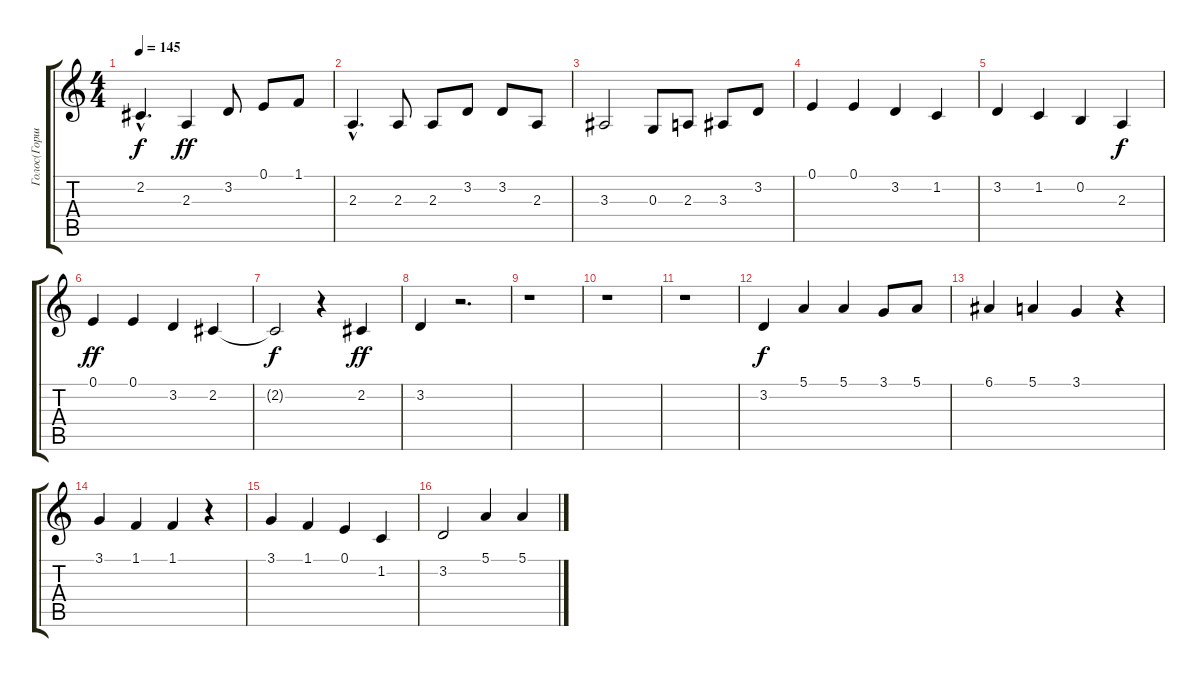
\track ("Голос(Горшенев А.)" "Голос(Горш") {instrument tenorsax}
\staff {score tabs}
\tuning (E4 B3 G3 D3 A2 E2) {hide}
\ts (4 4)
\tempo 145
\clef g2
\ks c
2.2{hac t}.4{d dy f} 2.3.4{dy ff} 3.2.8 0.1.8 1.1.8 |
2.3{hac}.4{d} 2.3.8 2.3.8 3.2.8 3.2.8 2.3.8 |
3.3.2 0.3.8 2.3.8 3.3.8 3.2.8 |
0.1.4 0.1.4 3.2.4 1.2.4 |
3.2.4 1.2.4 0.2.4 2.3.4{dy f} |
0.1.4{dy ff} 0.1.4 3.2.4 2.2.4 |
2.2{t}.2{dy f} r.4 2.2.4{dy ff} |
3.2.4 r.2{d} |
r.1 |
r.1 |
r.1 |
3.2.4{dy f} 5.1.4 5.1.4 3.1.8 5.1.8 |
6.1.4 5.1.4 3.1.4 r.4 |
3.1.4 1.1.4 1.1.4 r.4 |
3.1.4 1.1.4 0.1.4 1.2.4 |
3.2.2 5.1.4 5.1.4
